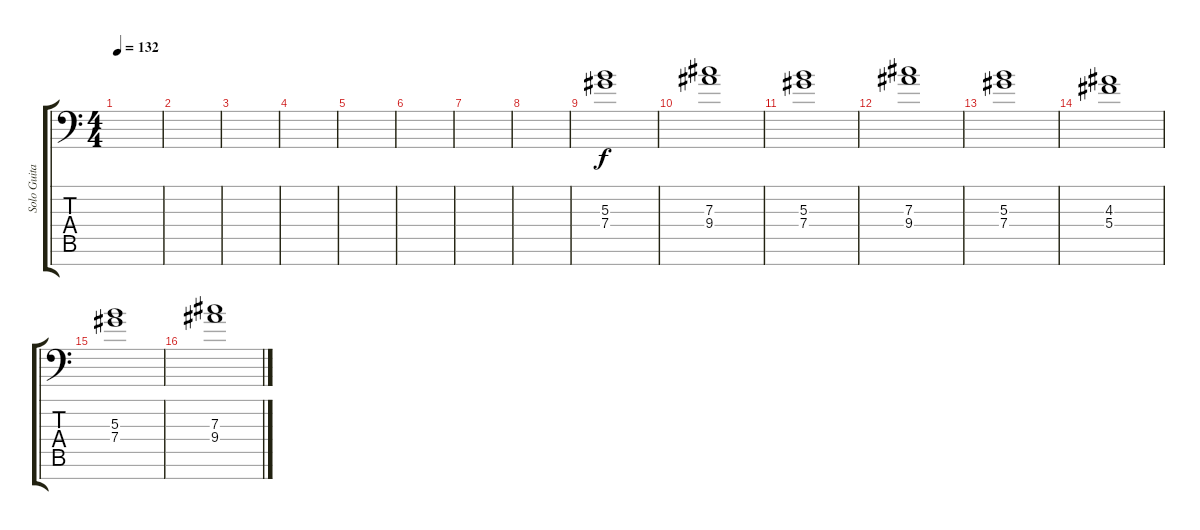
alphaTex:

\track ("Solo Guitar 2" "Solo Guita") {mute instrument overdrivenguitar}
\staff {score tabs}
\tuning (Eb4 Bb3 Gb3 Db3 Ab2 Eb2 Bb1) {hide}
\ts (4 4)
\tempo 132
\clef f4
\ks c
|
|
|
|
|
|
|
|
(5.3 7.4).1 |
(7.3 9.4).1 |
(5.3 7.4).1 |
(7.3 9.4).1 |
(5.3 7.4).1 |
(4.3 5.4).1 |
(5.3 7.4).1 |
(7.3 9.4).1
